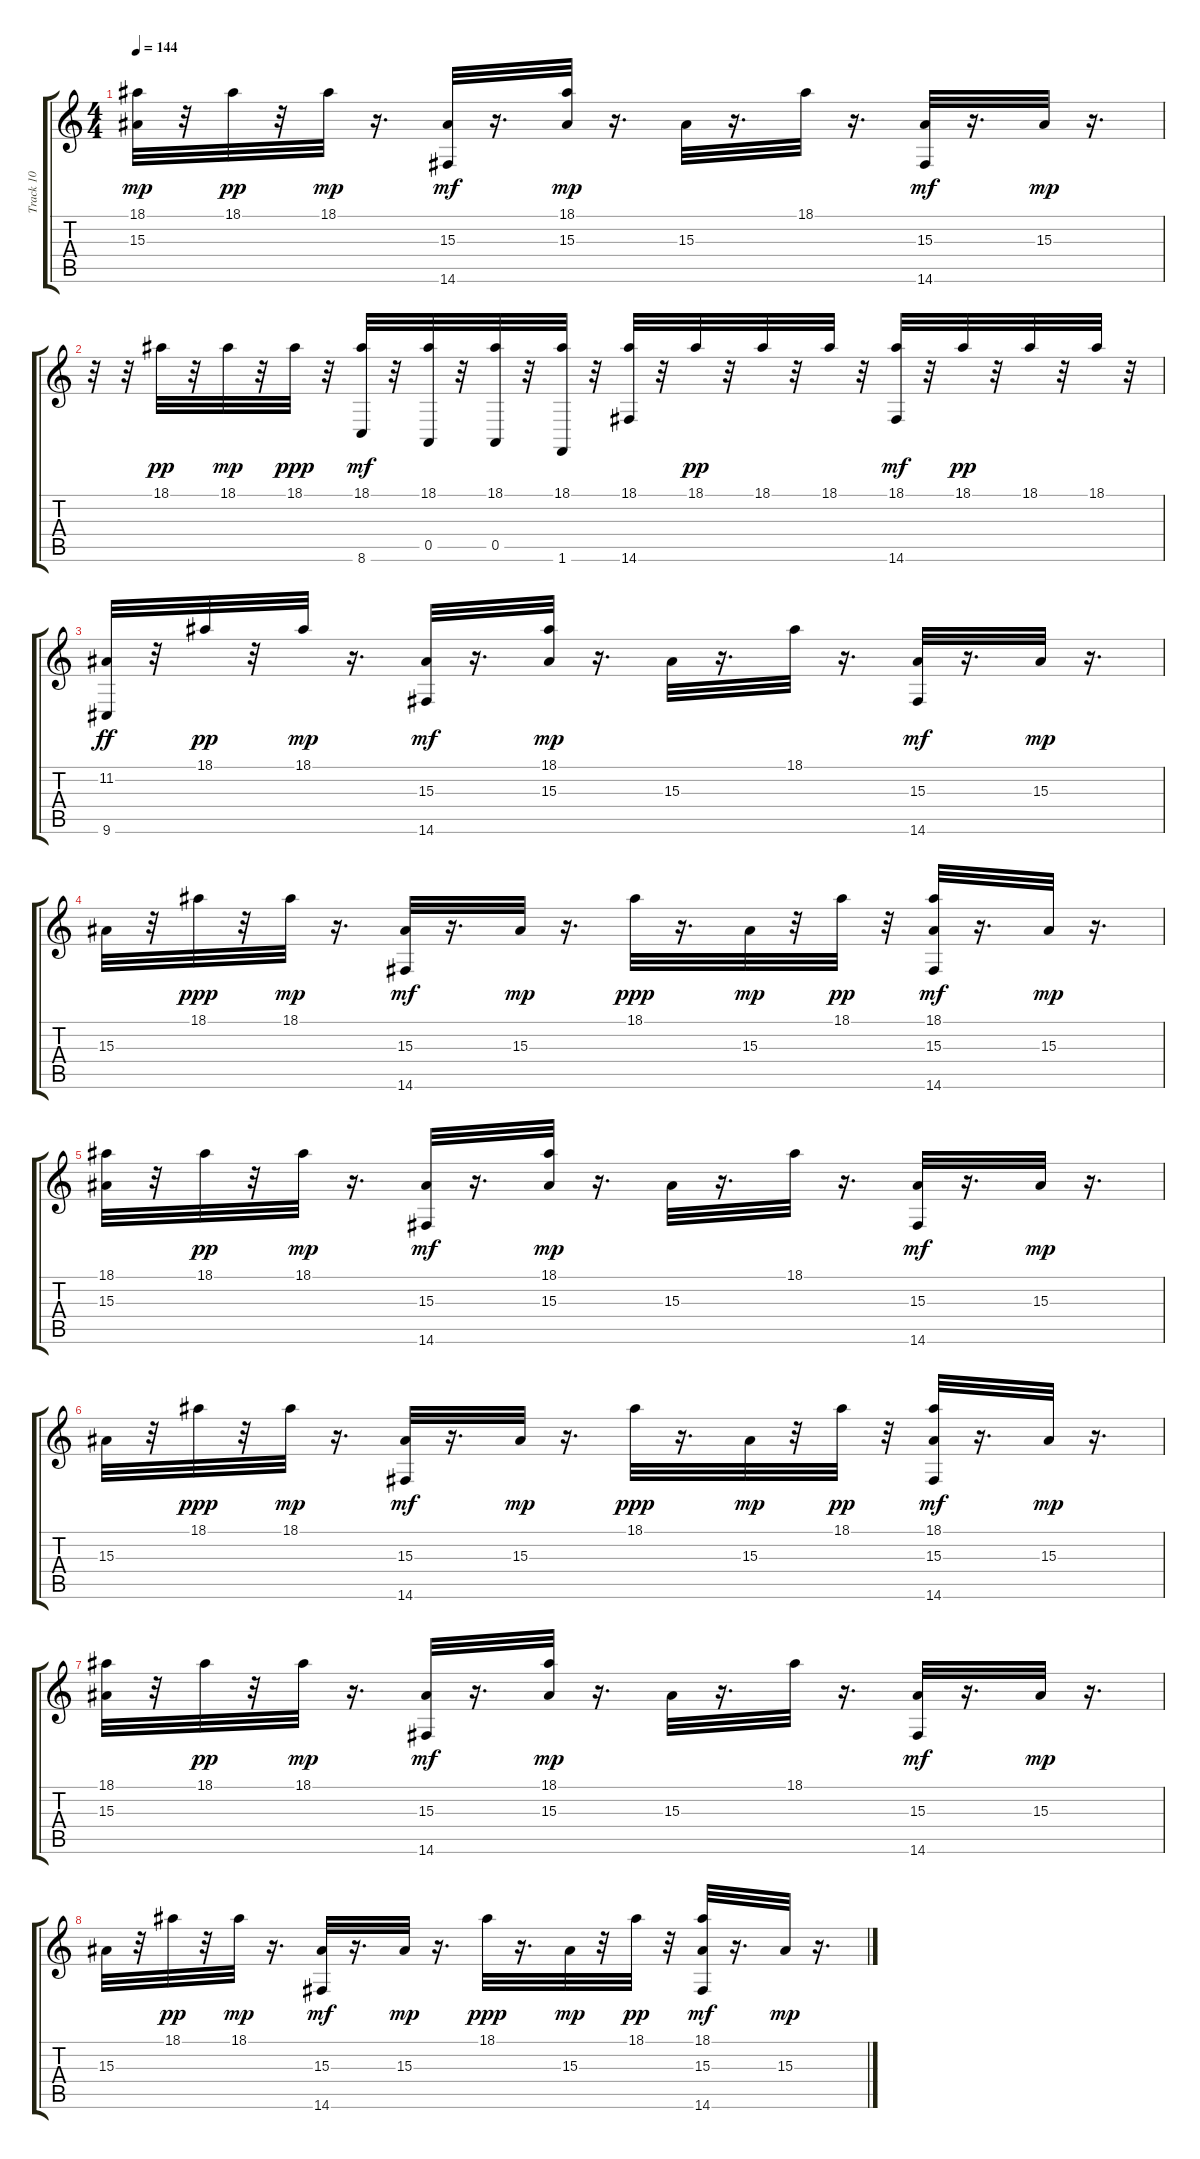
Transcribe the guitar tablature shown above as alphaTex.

\track ("Track 10" "Track 10") {instrument acousticgrandpiano}
\staff {score tabs}
\tuning (E4 B3 G3 D3 A2 E2) {hide}
\ts (4 4)
\tempo 144
\clef g2
\ks c
(18.1 15.3).32{dy mp} r.32 18.1.32{dy pp} r.32 18.1.32{dy mp} r.16{d} (15.3 14.6).32{dy mf} r.16{d} (18.1 15.3).32{dy mp} r.16{d} 15.3.32 r.16{d} 18.1.32 r.16{d} (15.3 14.6).32{dy mf} r.16{d} 15.3.32{dy mp} r.16{d} |
r.32 r.32 18.1.32{dy pp} r.32 18.1.32{dy mp} r.32 18.1.32{dy ppp} r.32 (18.1 8.6).32{dy mf} r.32 (18.1 0.5).32 r.32 (18.1 0.5).32 r.32 (18.1 1.6).32 r.32 (18.1 14.6).32 r.32 18.1.32{dy pp} r.32 18.1.32 r.32 18.1.32 r.32 (18.1 14.6).32{dy mf} r.32 18.1.32{dy pp} r.32 18.1.32 r.32 18.1.32 r.32 |
(11.2 9.6).32{dy ff} r.32 18.1.32{dy pp} r.32 18.1.32{dy mp} r.16{d} (15.3 14.6).32{dy mf} r.16{d} (18.1 15.3).32{dy mp} r.16{d} 15.3.32 r.16{d} 18.1.32 r.16{d} (15.3 14.6).32{dy mf} r.16{d} 15.3.32{dy mp} r.16{d} |
15.3.32 r.32 18.1.32{dy ppp} r.32 18.1.32{dy mp} r.16{d} (15.3 14.6).32{dy mf} r.16{d} 15.3.32{dy mp} r.16{d} 18.1.32{dy ppp} r.16{d} 15.3.32{dy mp} r.32 18.1.32{dy pp} r.32 (18.1 15.3 14.6).32{dy mf} r.16{d} 15.3.32{dy mp} r.16{d} |
(18.1 15.3).32 r.32 18.1.32{dy pp} r.32 18.1.32{dy mp} r.16{d} (15.3 14.6).32{dy mf} r.16{d} (18.1 15.3).32{dy mp} r.16{d} 15.3.32 r.16{d} 18.1.32 r.16{d} (15.3 14.6).32{dy mf} r.16{d} 15.3.32{dy mp} r.16{d} |
15.3.32 r.32 18.1.32{dy ppp} r.32 18.1.32{dy mp} r.16{d} (15.3 14.6).32{dy mf} r.16{d} 15.3.32{dy mp} r.16{d} 18.1.32{dy ppp} r.16{d} 15.3.32{dy mp} r.32 18.1.32{dy pp} r.32 (18.1 15.3 14.6).32{dy mf} r.16{d} 15.3.32{dy mp} r.16{d} |
(18.1 15.3).32 r.32 18.1.32{dy pp} r.32 18.1.32{dy mp} r.16{d} (15.3 14.6).32{dy mf} r.16{d} (18.1 15.3).32{dy mp} r.16{d} 15.3.32 r.16{d} 18.1.32 r.16{d} (15.3 14.6).32{dy mf} r.16{d} 15.3.32{dy mp} r.16{d} |
15.3.32 r.32 18.1.32{dy pp} r.32 18.1.32{dy mp} r.16{d} (15.3 14.6).32{dy mf} r.16{d} 15.3.32{dy mp} r.16{d} 18.1.32{dy ppp} r.16{d} 15.3.32{dy mp} r.32 18.1.32{dy pp} r.32 (18.1 15.3 14.6).32{dy mf} r.16{d} 15.3.32{dy mp} r.16{d}
